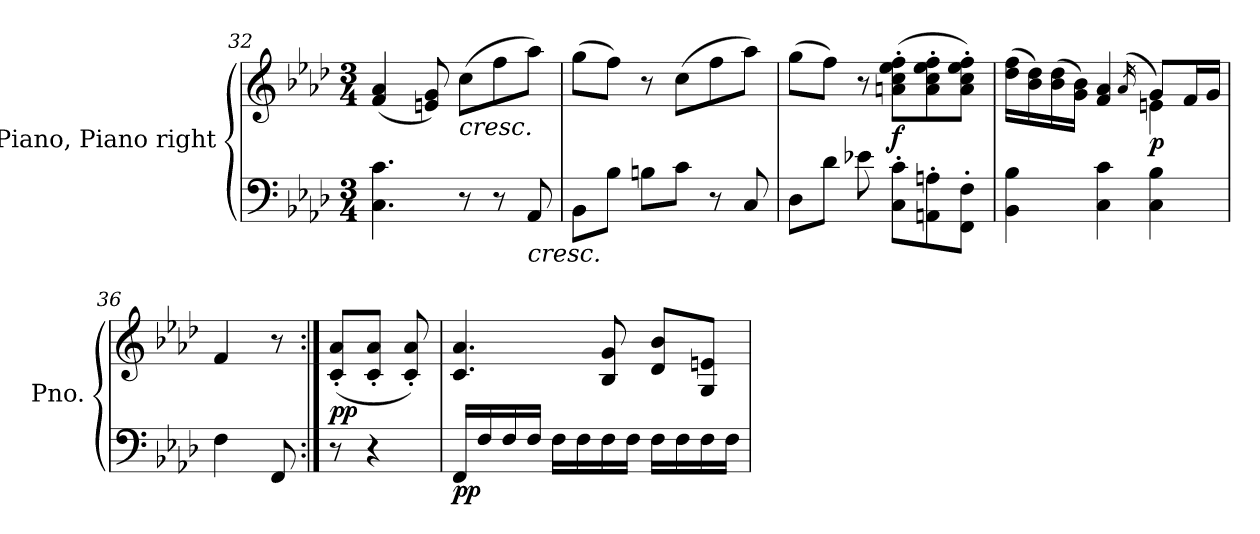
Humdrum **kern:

**kern	**kern	**dynam
*part1	*part1	*part1
*staff2	*staff1	*staff1/2
*I"Piano, Piano right	*	*
*I'Pno.	*	*
*clefF4	*clefG2	*
*k[b-e-a-d-]	*k[b-e-a-d-]	*
*M3/4	*M3/4	*
=32	=32	=32
4.C\ 4.c\	(<4f/ 4a-/	.
.	8en/ 8g/)	.
!	!LO:TX:b:i:t=cresc.	!
8r	(>8cc\L	.
8r	8ff\	.
!LO:TX:b:i:t=cresc.	!	!
8AA-/	8aa-\J)	.
=33	=33	=33
8BB-\L	(>8gg\L	.
8B-\J	8ff\J)	.
8Bn\L	8r	.
8c\J	(>8cc\L	.
8r	8ff\	.
8C/	8aa-\J)	.
=34	=34	=34
8D-\L	(>8gg\L	.
8d-\J	8ff\J)	.
8e-X\	8r	.
!	!	!LO:DY:b
8C\' 8c\'L	(>8an\' 8cc\' 8ee-\' 8ff\'L	f
8AAn\' 8An\'	8a\' 8cc\' 8ee-\' 8ff\'	.
8FF\' 8F\'J	8a\' 8cc\' 8ee-\' 8ff\'J)	.
=35	=35	=35
*	*^	*
4BB-\ 4B-\	(>16dd-\ 16ff\LL	2ryy	.
.	16b-\ 16dd-\)	.	.
.	(>16b-\ 16dd-\	.	.
.	16g\ 16b-\JJ)	.	.
4C\ 4c\	4f/ 4a-/	.	.
.	(<16qa-/	.	.
!	!	!	!LO:DY:b
4C\ 4B-\	8g/L)	4en\	p
.	16f/L	.	.
.	16g/JJ	.	.
*	*v	*v	*
=36	=36	=36
4F\	4f/	.
8FF/	8r	.
=37:|!	=37:|!	=37:|!
!	!	!LO:DY:b
8r	(<8c/' 8a-/'L	pp
4r	8c/' 8a-/'J	.
.	8c/' 8a-/')	.
=38	=38	=38
!	!	!LO:DY:b=2
16FF/LL	4.c/ 4.a-/	pp
16F/	.	.
16F/	.	.
16F/JJ	.	.
16F\LL	.	.
16F\	.	.
16F\	8B-/ 8g/	.
16F\JJ	.	.
16F\LL	8d-/ 8b-/L	.
16F\	.	.
16F\	8G/ 8en/J	.
16F\JJ	.	.
=	=	=
*-	*-	*-
